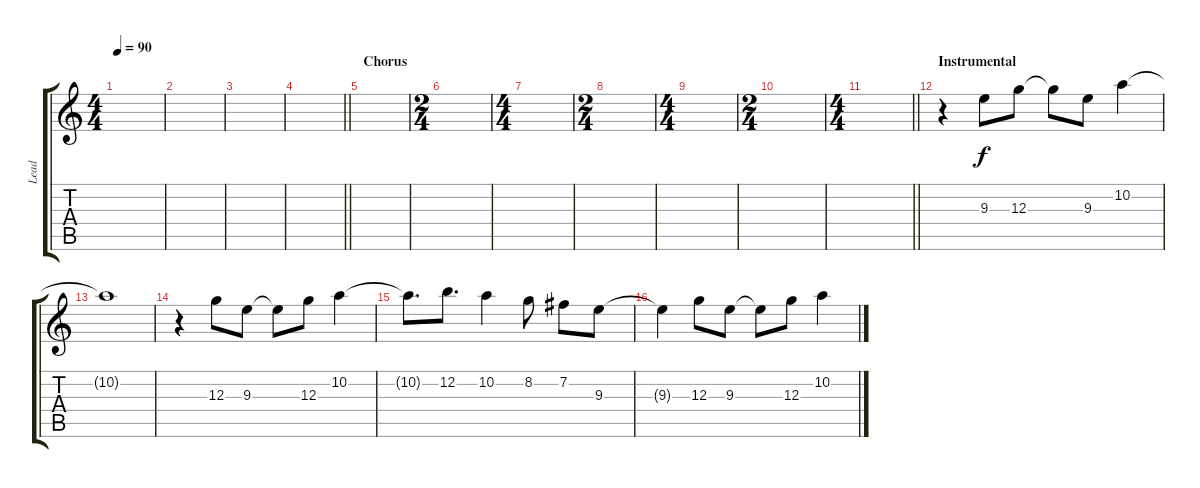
\track ("Lead" "Lead") {instrument distortionguitar}
\staff {score tabs}
\tuning (E4 B3 G3 D3 A2 E2) {hide}
\ts (4 4)
\tempo 90
\clef g2
\ks c
|
|
|
\barLineRight lightlight
|
\section ("" "Chorus")
|
\ts (2 4)
|
\ts (4 4)
|
\ts (2 4)
|
\ts (4 4)
|
\ts (2 4)
|
\ts (4 4)
\barLineRight lightlight
|
\section ("" "Instrumental")
r.4 9.3.8 12.3.8 12.3{t}.8 9.3.8 10.2.4 |
10.2{t}.1 |
r.4 12.3.8 9.3.8 9.3{t}.8 12.3.8 10.2.4 |
10.2{t}.8{d} 12.2.8{d} 10.2.4 8.2.8 7.2.8 9.3.8 |
9.3{t}.4 12.3.8 9.3.8 9.3{t}.8 12.3.8 10.2.4
